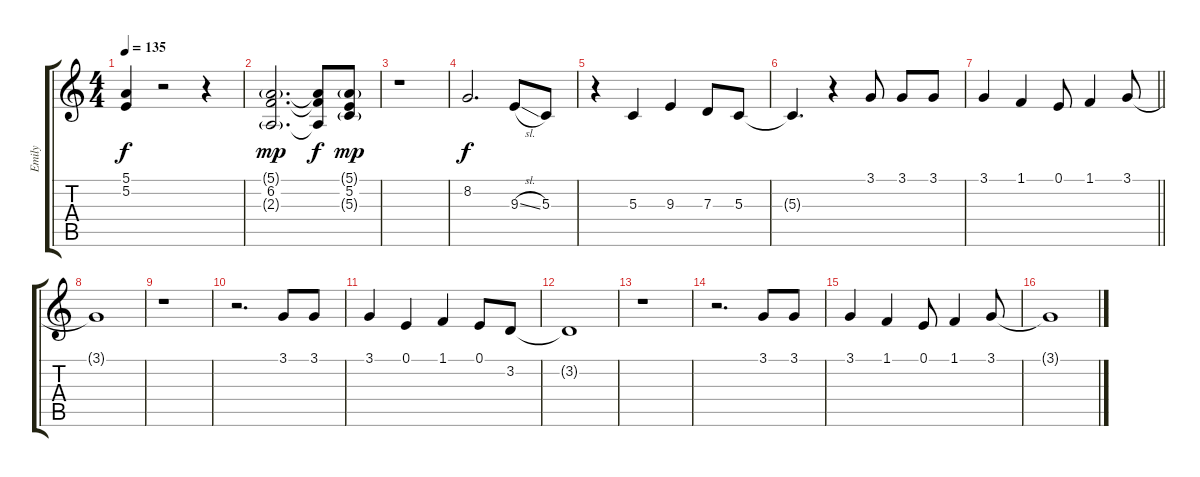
\track ("Emily" "Emily") {instrument flute}
\staff {score tabs}
\tuning (E4 B3 G3 D3 A2 E2) {hide}
\ts (4 4)
\tempo 135
\clef g2
\ks c
(5.1{t} 5.2{t}).4{dy f} r.2 r.4 |
(5.1{g} 6.2 2.3{g}).2{d dy mp} (5.1{t} 6.2{t} 2.3{t}).8{dy f} (5.1{g} 5.2 5.3{g}).8{dy mp} |
r.1 |
8.2.2{d dy f} 9.3{sl}.8 5.3.8 |
r.4 5.3.4 9.3.4 7.3.8 5.3.8 |
5.3{t}.4{d} r.4 3.1.8 3.1.8 3.1.8 |
\barLineRight lightlight
3.1.4 1.1.4 0.1.8 1.1.4 3.1.8 |
3.1{t}.1 |
r.1 |
r.2{d} 3.1.8 3.1.8 |
3.1.4 0.1.4 1.1.4 0.1.8 3.2.8 |
3.2{t}.1 |
r.1 |
r.2{d} 3.1.8 3.1.8 |
3.1.4 1.1.4 0.1.8 1.1.4 3.1.8 |
3.1{t}.1
